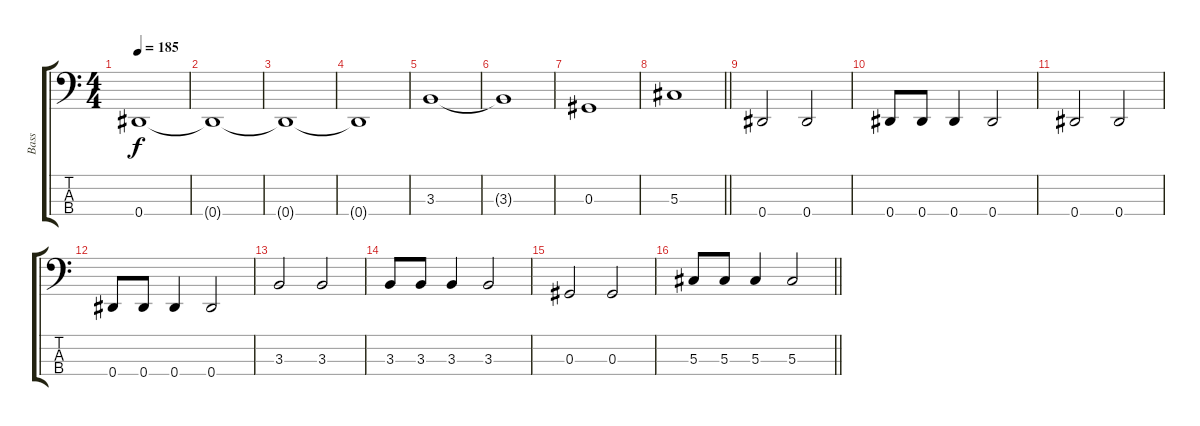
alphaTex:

\track ("Bass" "Bass") {instrument electricbassfinger}
\staff {score tabs}
\tuning (Gb2 Db2 Ab1 Eb1) {hide}
\ts (4 4)
\section ("" "")
\tempo 185
\clef f4
\ks c
0.4.1{dy f instrument electricbassfinger} |
0.4{t}.1 |
0.4{t}.1 |
0.4{t}.1 |
3.3.1 |
3.3{t}.1 |
0.3.1 |
\barLineRight lightlight
5.3.1 |
\section ("" "")
0.4.2 0.4.2 |
0.4.8 0.4.8 0.4.4 0.4.2 |
0.4.2 0.4.2 |
0.4.8 0.4.8 0.4.4 0.4.2 |
3.3.2 3.3.2 |
3.3.8 3.3.8 3.3.4 3.3.2 |
0.3.2 0.3.2 |
\barLineRight lightlight
5.3.8 5.3.8 5.3.4 5.3.2
